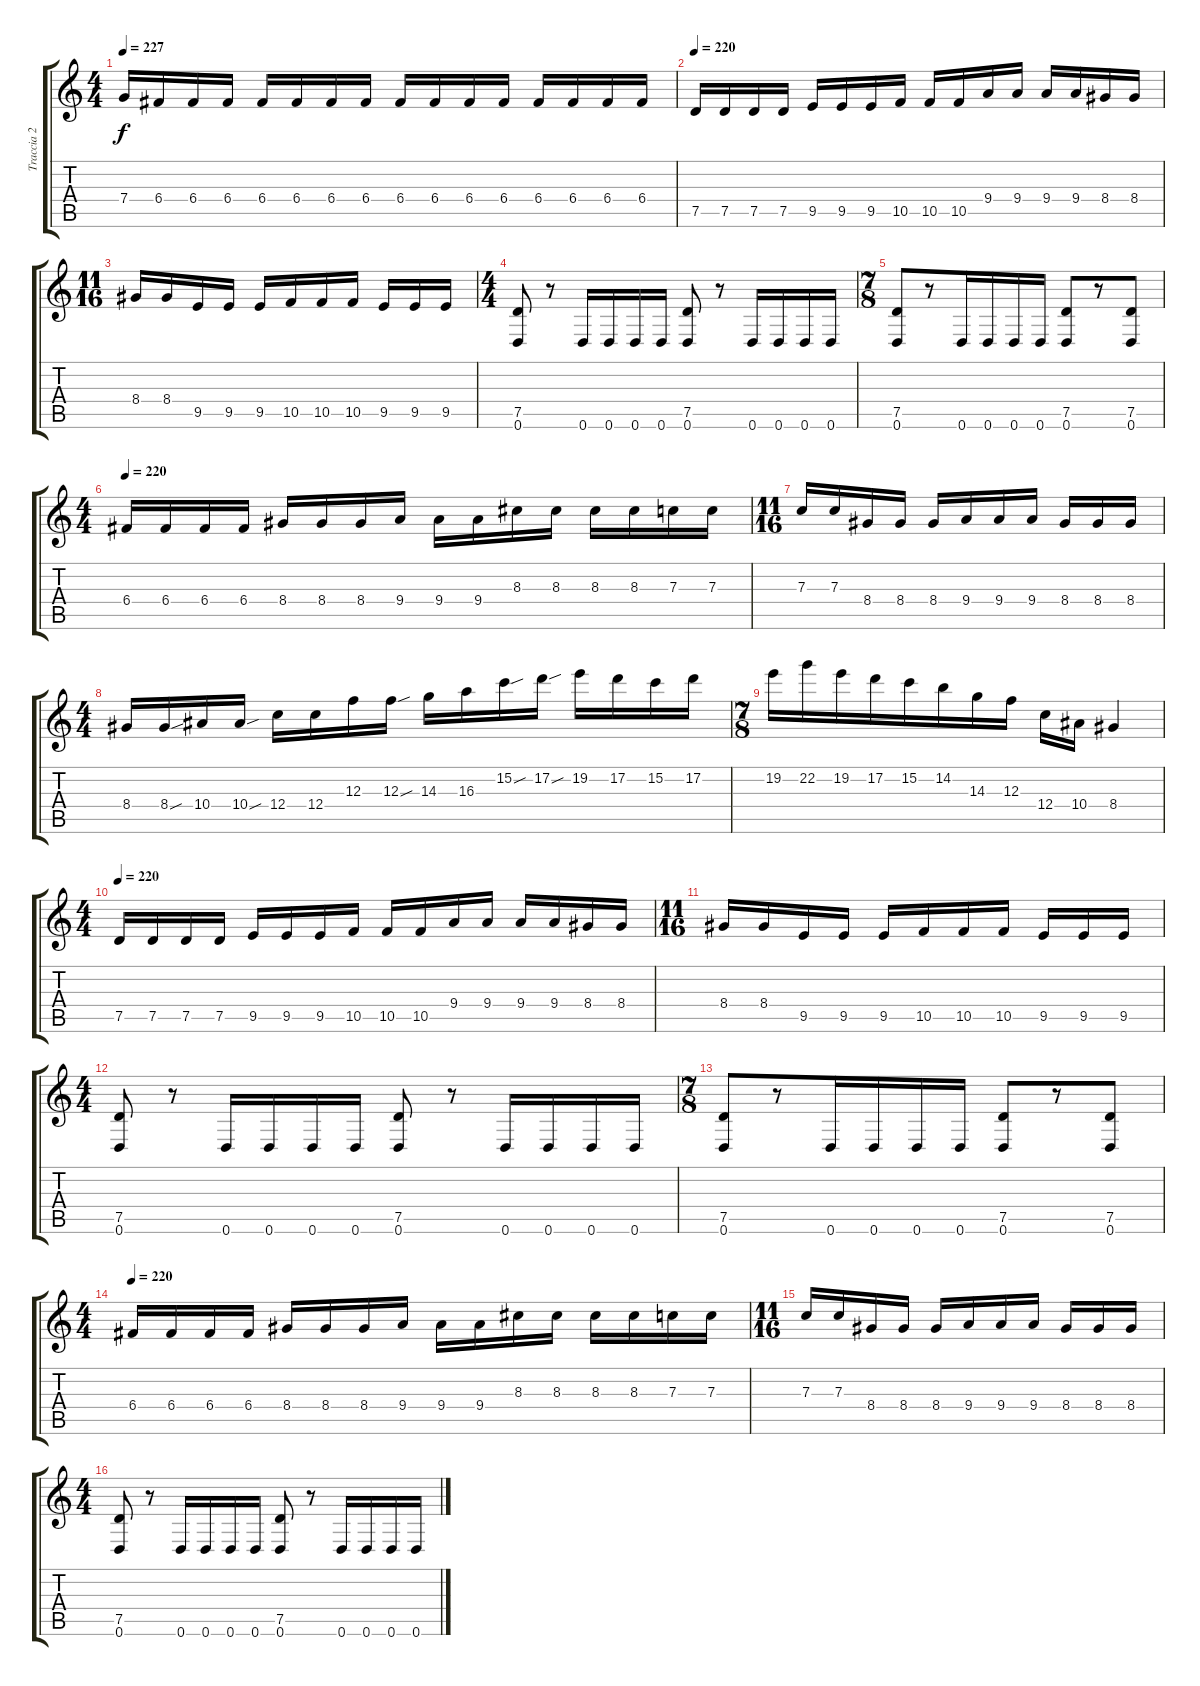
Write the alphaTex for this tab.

\track ("Traccia 2" "Traccia 2") {instrument distortionguitar}
\staff {score tabs}
\tuning (D4 A3 F3 C3 G2 D2) {hide}
\ts (4 4)
\tempo 227
\clef g2
\ks c
7.4.16{dy f} 6.4.16 6.4.16 6.4.16 6.4.16 6.4.16 6.4.16 6.4.16 6.4.16 6.4.16 6.4.16 6.4.16 6.4.16 6.4.16 6.4.16 6.4.16 |
\tempo 220
7.5.16 7.5.16 7.5.16 7.5.16 9.5.16 9.5.16 9.5.16 10.5.16 10.5.16 10.5.16 9.4.16 9.4.16 9.4.16 9.4.16 8.4.16 8.4.16 |
\ts (11 16)
8.4.16 8.4.16 9.5.16 9.5.16 9.5.16 10.5.16 10.5.16 10.5.16 9.5.16 9.5.16 9.5.16 |
\ts (4 4)
(7.5 0.6).8 r.8 0.6.16 0.6.16 0.6.16 0.6.16 (7.5 0.6).8 r.8 0.6.16 0.6.16 0.6.16 0.6.16 |
\ts (7 8)
(7.5 0.6).8 r.8 0.6.16 0.6.16 0.6.16 0.6.16 (7.5 0.6).8 r.8 (7.5 0.6).8 |
\ts (4 4)
\tempo 220
6.4.16 6.4.16 6.4.16 6.4.16 8.4.16 8.4.16 8.4.16 9.4.16 9.4.16 9.4.16 8.3.16 8.3.16 8.3.16 8.3.16 7.3.16 7.3.16 |
\ts (11 16)
7.3.16 7.3.16 8.4.16 8.4.16 8.4.16 9.4.16 9.4.16 9.4.16 8.4.16 8.4.16 8.4.16 |
\ts (4 4)
8.4.16 8.4{sou}.16 10.4.16 10.4{sou}.16 12.4.16 12.4.16 12.3.16 12.3{sou}.16 14.3.16 16.3.16 15.2{sou}.16 17.2{sou}.16 19.2.16 17.2.16 15.2.16 17.2.16 |
\ts (7 8)
19.2.16 22.2.16 19.2.16 17.2.16 15.2.16 14.2.16 14.3.16 12.3.16 12.4.16 10.4.16 8.4.4 |
\ts (4 4)
\tempo 220
7.5.16 7.5.16 7.5.16 7.5.16 9.5.16 9.5.16 9.5.16 10.5.16 10.5.16 10.5.16 9.4.16 9.4.16 9.4.16 9.4.16 8.4.16 8.4.16 |
\ts (11 16)
8.4.16 8.4.16 9.5.16 9.5.16 9.5.16 10.5.16 10.5.16 10.5.16 9.5.16 9.5.16 9.5.16 |
\ts (4 4)
(7.5 0.6).8 r.8 0.6.16 0.6.16 0.6.16 0.6.16 (7.5 0.6).8 r.8 0.6.16 0.6.16 0.6.16 0.6.16 |
\ts (7 8)
(7.5 0.6).8 r.8 0.6.16 0.6.16 0.6.16 0.6.16 (7.5 0.6).8 r.8 (7.5 0.6).8 |
\ts (4 4)
\tempo 220
6.4.16 6.4.16 6.4.16 6.4.16 8.4.16 8.4.16 8.4.16 9.4.16 9.4.16 9.4.16 8.3.16 8.3.16 8.3.16 8.3.16 7.3.16 7.3.16 |
\ts (11 16)
7.3.16 7.3.16 8.4.16 8.4.16 8.4.16 9.4.16 9.4.16 9.4.16 8.4.16 8.4.16 8.4.16 |
\ts (4 4)
(7.5 0.6).8 r.8 0.6.16 0.6.16 0.6.16 0.6.16 (7.5 0.6).8 r.8 0.6.16 0.6.16 0.6.16 0.6.16
